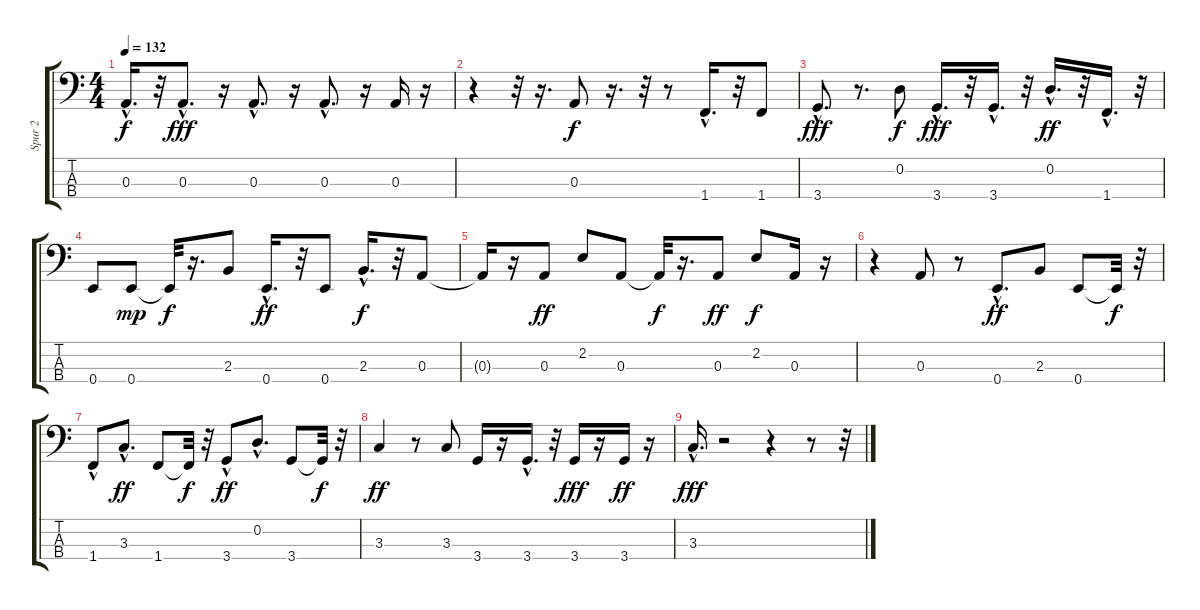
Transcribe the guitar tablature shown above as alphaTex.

\track ("Spur 2" "Spur 2") {instrument electricbassfinger}
\staff {score tabs}
\tuning (G2 D2 A1 E1) {hide}
\ts (4 4)
\tempo 132
\clef f4
\ks c
0.3{hac t}.16{d dy f} r.32 0.3{hac}.8{d dy fff} r.16 0.3{hac}.8{d} r.16 0.3{hac}.8{d} r.16 0.3.16 r.16 |
r.4 r.32 r.16{d} 0.3.8{dy f} r.16{d} r.32 r.8 1.4{hac}.16{d} r.32 1.4.8 |
3.4{hac}.8{d dy fff} r.8{d} 0.2.8{dy f} 3.4{hac}.16{d dy fff} r.32 3.4{hac}.16{d} r.32 0.2{hac}.16{d dy ff} r.32 1.4{hac}.16{d} r.32 |
0.4.8 0.4.8{dy mp} 0.4{t}.32{dy f} r.16{d} 2.3.8 0.4{hac}.16{d dy ff} r.32 0.4.8 2.3{hac}.16{d dy f} r.32 0.3.8 |
0.3{t}.16 r.16 0.3.8{dy ff} 2.2.8 0.3.8 0.3{t}.32{dy f} r.16{d} 0.3.8{dy ff} 2.2.8{dy f} 0.3.16 r.16 |
r.4 0.3.8 r.8 0.4{hac}.8{d dy ff} 2.3.8 0.4.8 0.4{t}.32{dy f} r.32 |
1.4{hac}.8 3.3{hac}.8{d dy ff} 1.4.8 1.4{t}.32{dy f} r.32 3.4{hac}.8{dy ff} 0.2{hac}.8{d} 3.4.8 3.4{t}.32{dy f} r.32 |
3.3.4{dy ff} r.8 3.3.8 3.4.16 r.16 3.4{hac}.16{d} r.32 3.4.16{dy fff} r.16 3.4.16{dy ff} r.16 |
3.3{hac}.16{d dy fff} r.2 r.4 r.8 r.32
